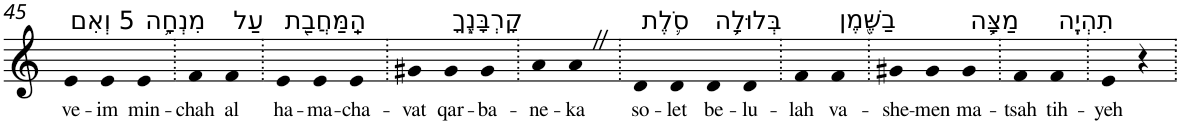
**kern	**text
*part1	*part1
*staff1	*staff1
*I"Piano	*
*I'Pno	*
!!LO:PB:g=z
*clefG2	*
*k[]	*
=45	=45
!LO:TX:a:t=5 וְאִם	!
!	!LO:LY:b
4e	ve-
!	!LO:LY:b
4e	-im
!LO:TX:a:t=מִנְחָ֥ה	!
!	!LO:LY:b
4e	min-
=46.	=46.
!	!LO:LY:b
4f	-chah
!LO:TX:a:t=עַל	!
!	!LO:LY:b
4f	al
=47.	=47.
!LO:TX:a:t=הַֽמַּחֲבַ֖ת	!
!	!LO:LY:b
4e	ha-
!	!LO:LY:b
4e	-ma-
!	!LO:LY:b
4e	-cha-
=48.	=48.
!	!LO:LY:b
4g#X	-vat
!LO:TX:a:t=קָרְבָּנֶ֑ךָ	!
!	!LO:LY:b
4g#	qar-
!	!LO:LY:b
4g#	-ba-
=49.	=49.
!	!LO:LY:b
4a	-ne-
!	!LO:LY:b
4aZ	-ka
=50.	=50.
!LO:TX:a:t=סֹ֛לֶת	!
!	!LO:LY:b
4d	so-
!	!LO:LY:b
4d	-let
!LO:TX:a:t=בְּלוּלָ֥ה	!
!	!LO:LY:b
4d	be-
!	!LO:LY:b
4d	-lu-
=51.	=51.
!	!LO:LY:b
4f	-lah
!LO:TX:a:t=בַשֶּׁ֖מֶן	!
!	!LO:LY:b
4f	va-
=52.	=52.
!	!LO:LY:b
4g#X	-she-
!	!LO:LY:b
4g#	-men
!LO:TX:a:t=מַצָּ֥ה	!
!	!LO:LY:b
4g#	ma-
=53.	=53.
!	!LO:LY:b
4f	-tsah
!LO:TX:a:t=תִהְיֶֽה	!
!	!LO:LY:b
4f	tih-
=54.	=54.
!	!LO:LY:b
4e	-yeh
4r	.
=.	=.
*-	*-
